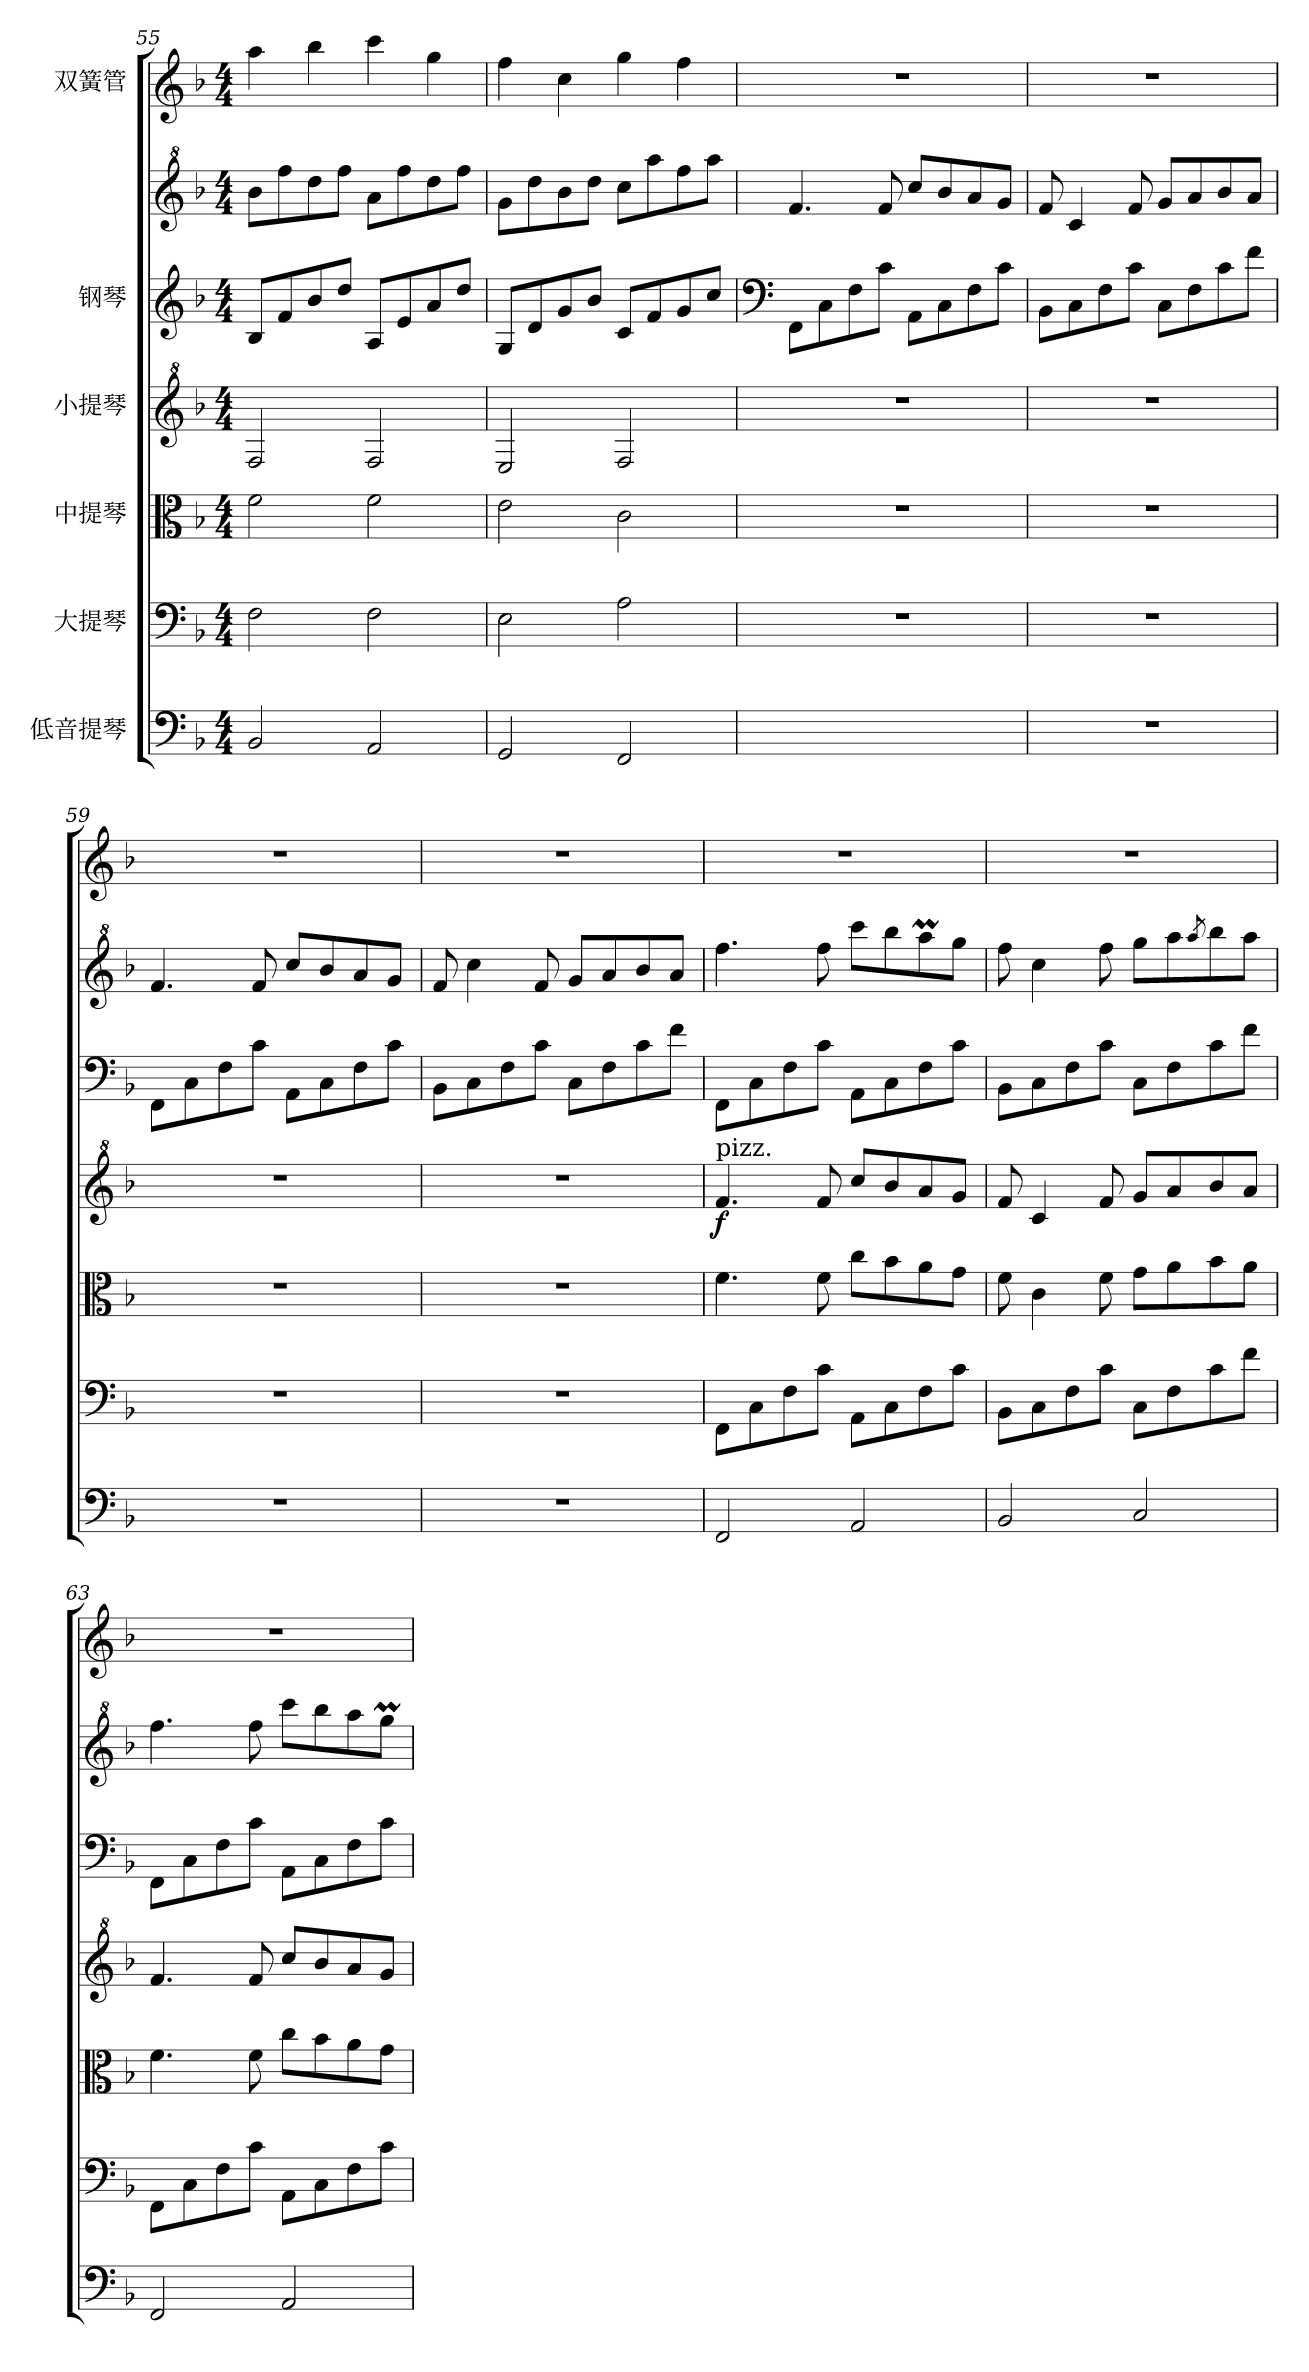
**kern	**kern	**kern	**kern	**dynam	**kern	**kern	**kern
*part6	*part5	*part4	*part3	*part3	*part2	*part2	*part1
*staff7	*staff6	*staff5	*staff4	*staff4	*staff3	*staff2	*staff1
*I"低音提琴	*I"大提琴	*I"中提琴	*I"小提琴	*	*I"钢琴	*	*I"双簧管
*clefF4	*clefF4	*clefC3	*clefG^2	*	*clefG2	*clefG^2	*clefG2
*ITrd7c12	*	*	*	*	*	*	*
*k[b-]	*k[b-]	*k[b-]	*k[b-]	*	*k[b-]	*k[b-]	*k[b-]
*M4/4	*M4/4	*M4/4	*M4/4	*	*M4/4	*M4/4	*M4/4
=55	=55	=55	=55	=55	=55	=55	=55
2BBB-/	2F\	2f\	2f/	.	8B-/L	8bb-\L	4aa\
.	.	.	.	.	8f/	8fff\	.
.	.	.	.	.	8b-/	8ddd\	4bb-\
.	.	.	.	.	8dd/J	8fff\J	.
2AAA/	2F\	2f\	2f/	.	8A/L	8aa\L	4ccc\
.	.	.	.	.	8e/	8fff\	.
.	.	.	.	.	8a/	8ddd\	4gg\
.	.	.	.	.	8dd/J	8fff\J	.
!!LO:PB:g=z
=56	=56	=56	=56	=56	=56	=56	=56
2GGG/	2E\	2e\	2e/	.	8G/L	8gg\L	4ff\
.	.	.	.	.	8d/	8ddd\	.
.	.	.	.	.	8g/	8bb-\	4cc\
.	.	.	.	.	8b-/J	8ddd\J	.
2FFF/	2A\	2c\	2f/	.	8c/L	8ccc\L	4gg\
.	.	.	.	.	8f/	8aaa\	.
.	.	.	.	.	8g/	8fff\	4ff\
.	.	.	.	.	8cc/J	8aaa\J	.
=57	=57	=57	=57	=57	=57	=57	=57
*	*	*	*	*	*clefF4	*	*
1ryy	1r	1r	1r	.	8FF\L	4.ff/	1r
.	.	.	.	.	8C\	.	.
.	.	.	.	.	8F\	.	.
.	.	.	.	.	8c\J	8ff/	.
.	.	.	.	.	8AA\L	8ccc/L	.
.	.	.	.	.	8C\	8bb-/	.
.	.	.	.	.	8F\	8aa/	.
.	.	.	.	.	8c\J	8gg/J	.
=58	=58	=58	=58	=58	=58	=58	=58
1r	1r	1r	1r	.	8BB-\L	8ff/	1r
.	.	.	.	.	8C\	4cc/	.
.	.	.	.	.	8F\	.	.
.	.	.	.	.	8c\J	8ff/	.
.	.	.	.	.	8C\L	8gg/L	.
.	.	.	.	.	8F\	8aa/	.
.	.	.	.	.	8c\	8bb-/	.
.	.	.	.	.	8f\J	8aa/J	.
=59	=59	=59	=59	=59	=59	=59	=59
1r	1r	1r	1r	.	8FF\L	4.ff/	1r
.	.	.	.	.	8C\	.	.
.	.	.	.	.	8F\	.	.
.	.	.	.	.	8c\J	8ff/	.
.	.	.	.	.	8AA\L	8ccc/L	.
.	.	.	.	.	8C\	8bb-/	.
.	.	.	.	.	8F\	8aa/	.
.	.	.	.	.	8c\J	8gg/J	.
!!LO:LB:g=z
=60	=60	=60	=60	=60	=60	=60	=60
1r	1r	1r	1r	.	8BB-\L	8ff/	1r
.	.	.	.	.	8C\	4ccc\	.
.	.	.	.	.	8F\	.	.
.	.	.	.	.	8c\J	8ff/	.
.	.	.	.	.	8C\L	8gg/L	.
.	.	.	.	.	8F\	8aa/	.
.	.	.	.	.	8c\	8bb-/	.
.	.	.	.	.	8f\J	8aa/J	.
=61	=61	=61	=61	=61	=61	=61	=61
!	!	!	!LO:TX:a:t=pizz.	!	!	!	!
!	!	!	!	!LO:DY:b	!	!	!
2FFF/	8FF\L	4.f\	4.ff/	f	8FF\L	4.fff\	1r
.	8C\	.	.	.	8C\	.	.
.	8F\	.	.	.	8F\	.	.
.	8c\J	8f\	8ff/	.	8c\J	8fff\	.
2AAA/	8AA\L	8cc\L	8ccc/L	.	8AA\L	8cccc\L	.
.	8C\	8b-\	8bb-/	.	8C\	8bbb-\	.
.	8F\	8a\	8aa/	.	8F\	8aaam\	.
.	8c\J	8g\J	8gg/J	.	8c\J	8ggg\J	.
=62	=62	=62	=62	=62	=62	=62	=62
2BBB-/	8BB-\L	8f\	8ff/	.	8BB-\L	8fff\	1r
.	8C\	4c\	4cc/	.	8C\	4ccc\	.
.	8F\	.	.	.	8F\	.	.
.	8c\J	8f\	8ff/	.	8c\J	8fff\	.
2CC/	8C\L	8g\L	8gg/L	.	8C\L	8ggg\L	.
.	8F\	8a\	8aa/	.	8F\	8aaa\	.
.	.	.	.	.	.	8qaaa/	.
.	8c\	8b-\	8bb-/	.	8c\	8bbb-\	.
.	8f\J	8a\J	8aa/J	.	8f\J	8aaa\J	.
=63	=63	=63	=63	=63	=63	=63	=63
2FFF/	8FF\L	4.f\	4.ff/	.	8FF\L	4.fff\	1r
.	8C\	.	.	.	8C\	.	.
.	8F\	.	.	.	8F\	.	.
.	8c\J	8f\	8ff/	.	8c\J	8fff\	.
2AAA/	8AA\L	8cc\L	8ccc/L	.	8AA\L	8cccc\L	.
.	8C\	8b-\	8bb-/	.	8C\	8bbb-\	.
.	8F\	8a\	8aa/	.	8F\	8aaa\	.
.	8c\J	8g\J	8gg/J	.	8c\J	8gggM\J	.
=	=	=	=	=	=	=	=
*-	*-	*-	*-	*-	*-	*-	*-
